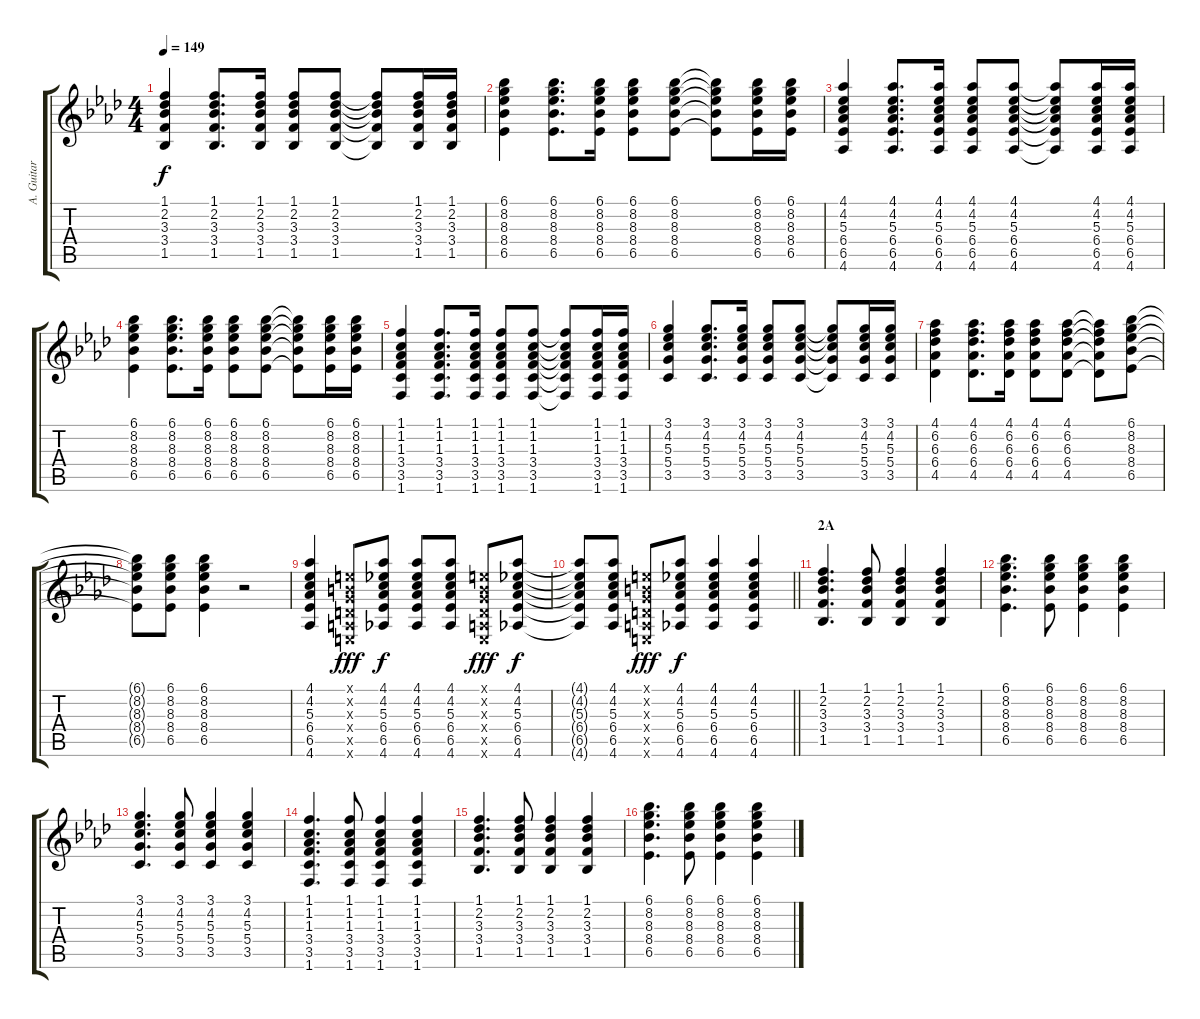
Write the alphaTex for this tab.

\track ("A. Guitar " "A. Guitar ") {instrument acousticguitarsteel}
\staff {score tabs}
\tuning (E4 B3 G3 D3 A2 E2) {hide}
\ts (4 4)
\tempo 149
\clef g2
\ks ab
(1.1 2.2 3.3 3.4 1.5).4{dy f} (1.1 2.2 3.3 3.4 1.5).8{d} (1.1 2.2 3.3 3.4 1.5).16 (1.1 2.2 3.3 3.4 1.5).8 (1.1 2.2 3.3 3.4 1.5).8 (1.1{t} 2.2{t} 3.3{t} 3.4{t} 1.5{t}).8 (1.1 2.2 3.3 3.4 1.5).16 (1.1 2.2 3.3 3.4 1.5).16 |
(6.1 8.2 8.3 8.4 6.5).4 (6.1 8.2 8.3 8.4 6.5).8{d} (6.1 8.2 8.3 8.4 6.5).16 (6.1 8.2 8.3 8.4 6.5).8 (6.1 8.2 8.3 8.4 6.5).8 (6.1{t} 8.2{t} 8.3{t} 8.4{t} 6.5{t}).8 (6.1 8.2 8.3 8.4 6.5).16 (6.1 8.2 8.3 8.4 6.5).16 |
(4.1 4.2 5.3 6.4 6.5 4.6).4 (4.1 4.2 5.3 6.4 6.5 4.6).8{d} (4.1 4.2 5.3 6.4 6.5 4.6).16 (4.1 4.2 5.3 6.4 6.5 4.6).8 (4.1 4.2 5.3 6.4 6.5 4.6).8 (4.1{t} 4.2{t} 5.3{t} 6.4{t} 6.5{t} 4.6{t}).8 (4.1 4.2 5.3 6.4 6.5 4.6).16 (4.1 4.2 5.3 6.4 6.5 4.6).16 |
(6.1 8.2 8.3 8.4 6.5).4 (6.1 8.2 8.3 8.4 6.5).8{d} (6.1 8.2 8.3 8.4 6.5).16 (6.1 8.2 8.3 8.4 6.5).8 (6.1 8.2 8.3 8.4 6.5).8 (6.1{t} 8.2{t} 8.3{t} 8.4{t} 6.5{t}).8 (6.1 8.2 8.3 8.4 6.5).16 (6.1 8.2 8.3 8.4 6.5).16 |
(1.1 1.2 1.3 3.4 3.5 1.6).4 (1.1 1.2 1.3 3.4 3.5 1.6).8{d} (1.1 1.2 1.3 3.4 3.5 1.6).16 (1.1 1.2 1.3 3.4 3.5 1.6).8 (1.1 1.2 1.3 3.4 3.5 1.6).8 (1.1{t} 1.2{t} 1.3{t} 3.4{t} 3.5{t} 1.6{t}).8 (1.1 1.2 1.3 3.4 3.5 1.6).16 (1.1 1.2 1.3 3.4 3.5 1.6).16 |
(3.1 4.2 5.3 5.4 3.5).4 (3.1 4.2 5.3 5.4 3.5).8{d} (3.1 4.2 5.3 5.4 3.5).16 (3.1 4.2 5.3 5.4 3.5).8 (3.1 4.2 5.3 5.4 3.5).8 (3.1{t} 4.2{t} 5.3{t} 5.4{t} 3.5{t}).8 (3.1 4.2 5.3 5.4 3.5).16 (3.1 4.2 5.3 5.4 3.5).16 |
(4.1 6.2 6.3 6.4 4.5).4 (4.1 6.2 6.3 6.4 4.5).8{d} (4.1 6.2 6.3 6.4 4.5).16 (4.1 6.2 6.3 6.4 4.5).8 (4.1 6.2 6.3 6.4 4.5).8 (4.1{t} 6.2{t} 6.3{t} 6.4{t} 4.5{t}).8 (6.1 8.2 8.3 8.4 6.5).8 |
(6.1{t} 8.2{t} 8.3{t} 8.4{t} 6.5{t}).8 (6.1 8.2 8.3 8.4 6.5).8 (6.1 8.2 8.3 8.4 6.5).4 r.2 |
(4.1 4.2 5.3 6.4 6.5 4.6).4 (0.1{x} 0.2{x} 0.3{x} 0.4{x} 0.5{x} 0.6{x}).8{dy fff} (4.1 4.2 5.3 6.4 6.5 4.6).8{dy f} (4.1 4.2 5.3 6.4 6.5 4.6).8 (4.1 4.2 5.3 6.4 6.5 4.6).8 (0.1{x} 0.2{x} 0.3{x} 0.4{x} 0.5{x} 0.6{x}).8{dy fff} (4.1 4.2 5.3 6.4 6.5 4.6).8{dy f} |
\barLineRight lightlight
(4.1{t} 4.2{t} 5.3{t} 6.4{t} 6.5{t} 4.6{t}).8 (4.1 4.2 5.3 6.4 6.5 4.6).8 (0.1{x} 0.2{x} 0.3{x} 0.4{x} 0.5{x} 0.6{x}).8{dy fff} (4.1 4.2 5.3 6.4 6.5 4.6).8{dy f} (4.1 4.2 5.3 6.4 6.5 4.6).4 (4.1 4.2 5.3 6.4 6.5 4.6).4 |
\section ("" "2A")
(1.1 2.2 3.3 3.4 1.5).4{d} (1.1 2.2 3.3 3.4 1.5).8 (1.1 2.2 3.3 3.4 1.5).4 (1.1 2.2 3.3 3.4 1.5).4 |
(6.1 8.2 8.3 8.4 6.5).4{d} (6.1 8.2 8.3 8.4 6.5).8 (6.1 8.2 8.3 8.4 6.5).4 (6.1 8.2 8.3 8.4 6.5).4 |
(3.1 4.2 5.3 5.4 3.5).4{d} (3.1 4.2 5.3 5.4 3.5).8 (3.1 4.2 5.3 5.4 3.5).4 (3.1 4.2 5.3 5.4 3.5).4 |
(1.1 1.2 1.3 3.4 3.5 1.6).4{d} (1.1 1.2 1.3 3.4 3.5 1.6).8 (1.1 1.2 1.3 3.4 3.5 1.6).4 (1.1 1.2 1.3 3.4 3.5 1.6).4 |
(1.1 2.2 3.3 3.4 1.5).4{d} (1.1 2.2 3.3 3.4 1.5).8 (1.1 2.2 3.3 3.4 1.5).4 (1.1 2.2 3.3 3.4 1.5).4 |
(6.1 8.2 8.3 8.4 6.5).4{d} (6.1 8.2 8.3 8.4 6.5).8 (6.1 8.2 8.3 8.4 6.5).4 (6.1 8.2 8.3 8.4 6.5).4
